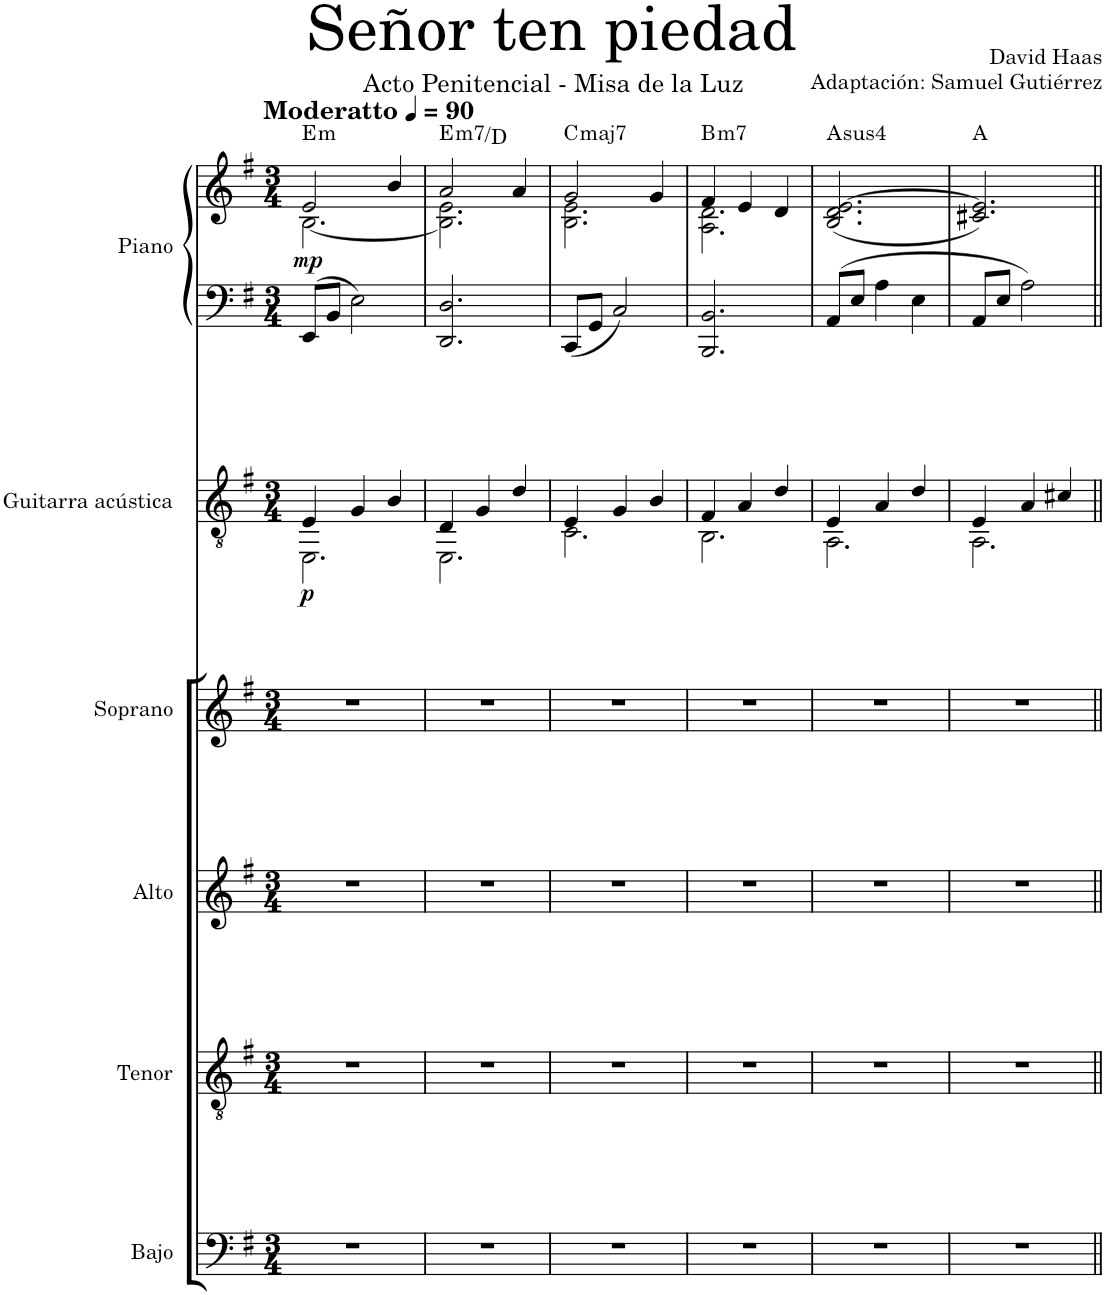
**kern	**kern	**kern	**kern	**kern	**dynam	**kern	**kern	**dynam	**harte
*part6	*part5	*part4	*part3	*part2	*part2	*part1	*part1	*part1	*part1
*staff7	*staff6	*staff5	*staff4	*staff3	*staff3	*staff2	*staff1	*staff1/2	*
*I"Bajo	*I"Tenor	*I"Alto	*I"Soprano	*I"Guitarra acústica	*	*I"Piano	*	*	*
*I'B.	*I'T.	*I'A.	*I'S.	*I'Guit.	*	*I'Pno.	*	*	*
*clefF4	*clefGv2	*clefG2	*clefG2	*clefGv2	*	*clefF4	*clefG2	*	*
*k[f#]	*k[f#]	*k[f#]	*k[f#]	*k[f#]	*	*k[f#]	*k[f#]	*	*
*M3/4	*M3/4	*M3/4	*M3/4	*M3/4	*	*M3/4	*M3/4	*	*
*MM90	*MM90	*MM90	*MM90	*MM90	*	*MM90	*MM90	*	*
=1	=1	=1	=1	=1	=1	=1	=1	=1	=1
*	*	*	*	*^	*	*	*^	*	*
!	!	!	!	!	!	!	!	!LO:TX:a:B:t=Moderatto	!	!	!
!	!	!	!	!	!	!LO:DY:b	!	!	!	!LO:DY:b	!LO:H:kt=m
2.r	2.r	2.r	2.r	4E/	2.EE\	p	8EE/L	2e/	[2.B\	mp	E:min
.	.	.	.	.	.	.	8BB/J	.	.	.	.
.	.	.	.	4G/	.	.	2E\	.	.	.	.
.	.	.	.	4B/	.	.	.	4b/	.	.	.
=2	=2	=2	=2	=2	=2	=2	=2	=2	=2	=2	=2
!	!	!	!	!	!	!	!	!	!	!	!LO:H:kt=m7
2.r	2.r	2.r	2.r	4D/	2.EE\	.	2.DD/ 2.D/	2a/	2.B\] 2.e\	.	E:min7/b7
.	.	.	.	4G/	.	.	.	.	.	.	.
.	.	.	.	4d/	.	.	.	4a/	.	.	.
=3	=3	=3	=3	=3	=3	=3	=3	=3	=3	=3	=3
!	!	!	!	!	!	!	!	!	!	!	!LO:H:kt=maj7
2.r	2.r	2.r	2.r	4E/	2.C\	.	8CC/L	2g/	2.B\ 2.e\	.	C:maj7
.	.	.	.	.	.	.	8GG/J	.	.	.	.
.	.	.	.	4G/	.	.	2C/	.	.	.	.
.	.	.	.	4B/	.	.	.	4g/	.	.	.
=4	=4	=4	=4	=4	=4	=4	=4	=4	=4	=4	=4
!	!	!	!	!	!	!	!	!	!	!	!LO:H:kt=m7
2.r	2.r	2.r	2.r	4F#/	2.BB\	.	2.BBB/ 2.BB/	4f#/	2.A\ 2.d\	.	B:min7
.	.	.	.	4A/	.	.	.	4e/	.	.	.
.	.	.	.	4d/	.	.	.	4d/	.	.	.
*	*	*	*	*	*	*	*	*v	*v	*	*
=5	=5	=5	=5	=5	=5	=5	=5	=5	=5	=5
!	!	!	!	!	!	!	!	!	!	!LO:H:kt=4
2.r	2.r	2.r	2.r	4E/	2.AA\	.	8AA/L	(2.B/ 2.d/ [2.e/	.	A:sus4
.	.	.	.	.	.	.	8E/J	.	.	.
.	.	.	.	4A/	.	.	4A\	.	.	.
.	.	.	.	4d/	.	.	4E\	.	.	.
=6	=6	=6	=6	=6	=6	=6	=6	=6	=6	=6
2.r	2.r	2.r	2.r	4E/	2.AA\	.	8AA/L	2.c#X/ 2.e/])	.	A:maj
.	.	.	.	.	.	.	8E/J	.	.	.
.	.	.	.	4A/	.	.	2A\	.	.	.
.	.	.	.	4c#X/	.	.	.	.	.	.
*	*	*	*	*v	*v	*	*	*	*	*
=||	=||	=||	=||	=||	=||	=||	=||	=||	=||
*-	*-	*-	*-	*-	*-	*-	*-	*-	*-
